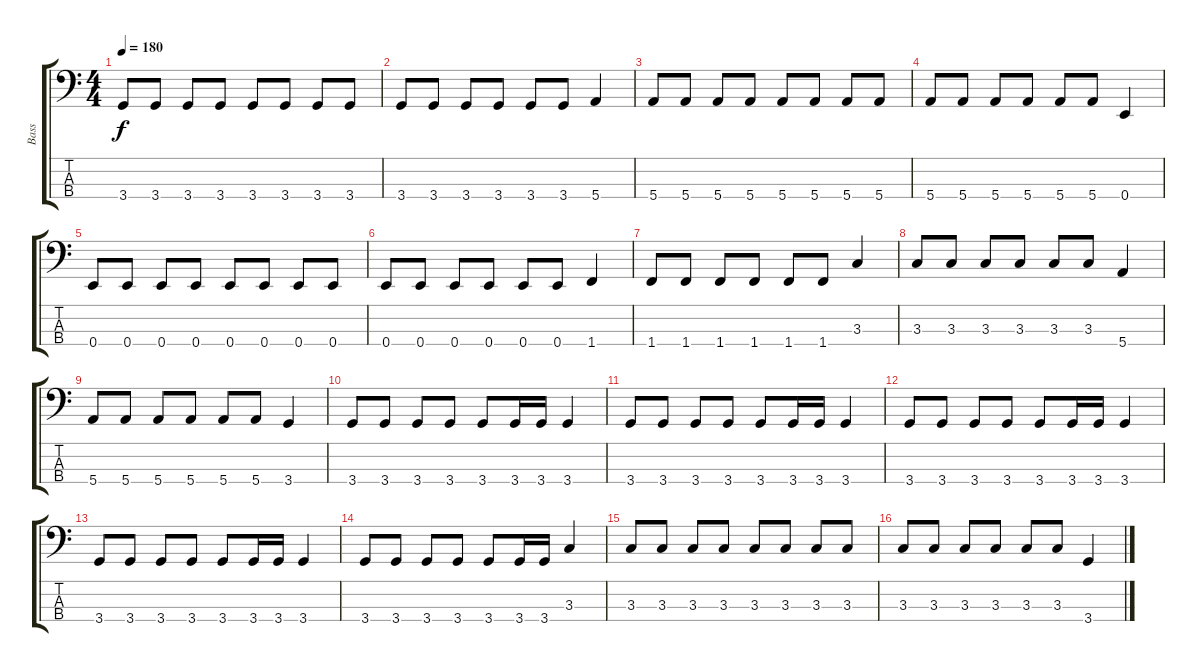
\track ("Bass" "Bass") {instrument electricbassfinger}
\staff {score tabs}
\tuning (G2 D2 A1 E1) {hide}
\ts (4 4)
\tempo 180
\clef f4
\ks c
3.4.8{dy f} 3.4.8 3.4.8 3.4.8 3.4.8 3.4.8 3.4.8 3.4.8 |
3.4.8 3.4.8 3.4.8 3.4.8 3.4.8 3.4.8 5.4.4 |
5.4.8 5.4.8 5.4.8 5.4.8 5.4.8 5.4.8 5.4.8 5.4.8 |
5.4.8 5.4.8 5.4.8 5.4.8 5.4.8 5.4.8 0.4.4 |
0.4.8 0.4.8 0.4.8 0.4.8 0.4.8 0.4.8 0.4.8 0.4.8 |
0.4.8 0.4.8 0.4.8 0.4.8 0.4.8 0.4.8 1.4.4 |
1.4.8 1.4.8 1.4.8 1.4.8 1.4.8 1.4.8 3.3.4 |
3.3.8 3.3.8 3.3.8 3.3.8 3.3.8 3.3.8 5.4.4 |
5.4.8 5.4.8 5.4.8 5.4.8 5.4.8 5.4.8 3.4.4 |
3.4.8 3.4.8 3.4.8 3.4.8 3.4.8 3.4.16 3.4.16 3.4.4 |
3.4.8 3.4.8 3.4.8 3.4.8 3.4.8 3.4.16 3.4.16 3.4.4 |
3.4.8 3.4.8 3.4.8 3.4.8 3.4.8 3.4.16 3.4.16 3.4.4 |
3.4.8 3.4.8 3.4.8 3.4.8 3.4.8 3.4.16 3.4.16 3.4.4 |
3.4.8 3.4.8 3.4.8 3.4.8 3.4.8 3.4.16 3.4.16 3.3.4 |
3.3.8 3.3.8 3.3.8 3.3.8 3.3.8 3.3.8 3.3.8 3.3.8 |
3.3.8 3.3.8 3.3.8 3.3.8 3.3.8 3.3.8 3.4.4
